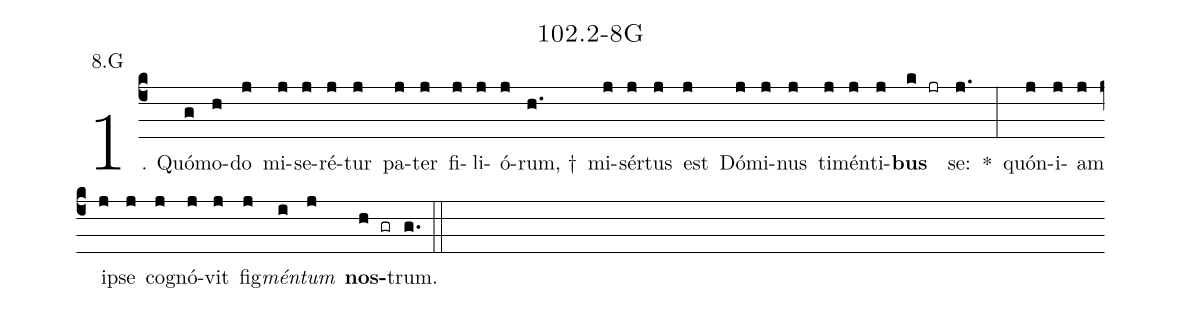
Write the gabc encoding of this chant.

name: 102.2-8G;
annotation: 8.G;
%%
(c4)1. Quó(g)mo(h)do(j) mi(j)se(j)ré(j)tur(j) pa(j)ter(j) fi(j)li(j)ó(j)rum, †(h.) mi(j)sér(j)tus(j) est(j) Dó(j)mi(j)nus(j) ti(j)mén(j)ti(j)<b>bus</b>(k jr) se:(j.) *(:) quón(j)i(j)am(j) ip(j)se(j) co(j)gnó(j)vit(j) fig(j)<i>mén</i>(i)<i>tum</i>(j) <b>nos</b>(h gr)trum.(g.) (::)
